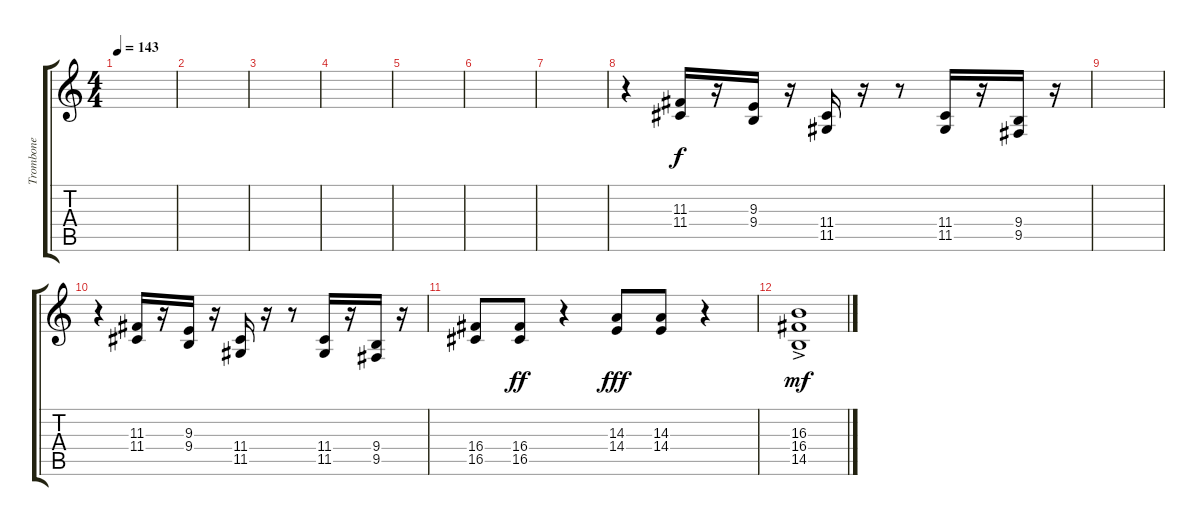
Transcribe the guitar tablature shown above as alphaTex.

\track ("Trombone" "Trombone") {instrument trombone}
\staff {score tabs}
\tuning (E4 B3 G3 D3 A2 E2) {hide}
\ts (4 4)
\tempo 143
\clef g2
\ks c
|
|
|
|
|
|
|
r.4 (11.3 11.4).16 r.16 (9.3 9.4).16 r.16 (11.4 11.5).16 r.16 r.8 (11.4 11.5).16 r.16 (9.4 9.5).16 r.16 |
|
r.4 (11.3 11.4).16 r.16 (9.3 9.4).16 r.16 (11.4 11.5).16 r.16 r.8 (11.4 11.5).16 r.16 (9.4 9.5).16 r.16 |
(16.4 16.5).8 (16.4 16.5).8{dy ff} r.4 (14.3 14.4).8{dy fff} (14.3 14.4).8 r.4 |
(16.3{ac} 16.4 14.5{ac}).1{dy mf}
